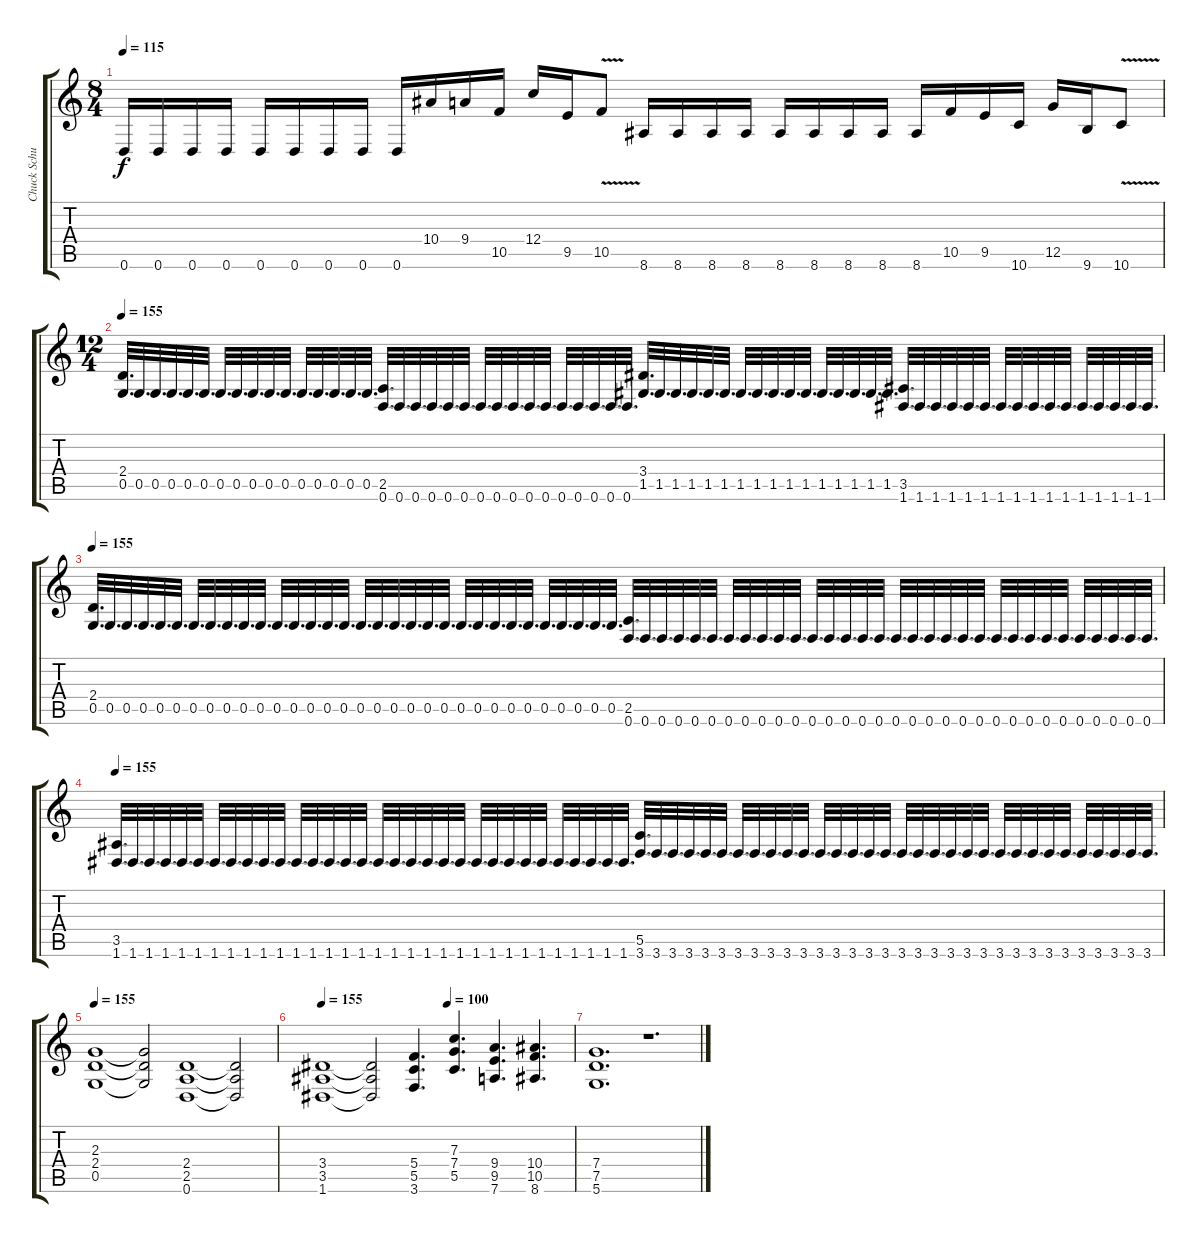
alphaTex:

\track ("Chuck Schuldiner" "Chuck Schu") {instrument distortionguitar}
\staff {score tabs}
\tuning (D4 A3 F3 C3 G2 D2) {hide}
\ts (8 4)
\tempo 115
\clef g2
\ks c
0.6.16{dy f} 0.6.16 0.6.16 0.6.16 0.6.16 0.6.16 0.6.16 0.6.16 0.6.16 10.4.16 9.4.16 10.5.16 12.4.16 9.5.16 10.5{v}.8 8.6.16 8.6.16 8.6.16 8.6.16 8.6.16 8.6.16 8.6.16 8.6.16 8.6.16 10.5.16 9.5.16 10.6.16 12.5.16 9.6.16 10.6{v}.8 |
\ts (12 4)
\tempo 155
(2.4 0.5).32{d} 0.5.32{d} 0.5.32{d} 0.5.32{d} 0.5.32{d} 0.5.32{d} 0.5.32{d} 0.5.32{d} 0.5.32{d} 0.5.32{d} 0.5.32{d} 0.5.32{d} 0.5.32{d} 0.5.32{d} 0.5.32{d} 0.5.32{d} (2.5 0.6).32{d} 0.6.32{d} 0.6.32{d} 0.6.32{d} 0.6.32{d} 0.6.32{d} 0.6.32{d} 0.6.32{d} 0.6.32{d} 0.6.32{d} 0.6.32{d} 0.6.32{d} 0.6.32{d} 0.6.32{d} 0.6.32{d} 0.6.32{d} (3.4 1.5).32{d} 1.5.32{d} 1.5.32{d} 1.5.32{d} 1.5.32{d} 1.5.32{d} 1.5.32{d} 1.5.32{d} 1.5.32{d} 1.5.32{d} 1.5.32{d} 1.5.32{d} 1.5.32{d} 1.5.32{d} 1.5.32{d} 1.5.32{d} (3.5 1.6).32{d} 1.6.32{d} 1.6.32{d} 1.6.32{d} 1.6.32{d} 1.6.32{d} 1.6.32{d} 1.6.32{d} 1.6.32{d} 1.6.32{d} 1.6.32{d} 1.6.32{d} 1.6.32{d} 1.6.32{d} 1.6.32{d} 1.6.32{d} |
\tempo 155
(2.4 0.5).32{d} 0.5.32{d} 0.5.32{d} 0.5.32{d} 0.5.32{d} 0.5.32{d} 0.5.32{d} 0.5.32{d} 0.5.32{d} 0.5.32{d} 0.5.32{d} 0.5.32{d} 0.5.32{d} 0.5.32{d} 0.5.32{d} 0.5.32{d} 0.5.32{d} 0.5.32{d} 0.5.32{d} 0.5.32{d} 0.5.32{d} 0.5.32{d} 0.5.32{d} 0.5.32{d} 0.5.32{d} 0.5.32{d} 0.5.32{d} 0.5.32{d} 0.5.32{d} 0.5.32{d} 0.5.32{d} 0.5.32{d} (2.5 0.6).32{d} 0.6.32{d} 0.6.32{d} 0.6.32{d} 0.6.32{d} 0.6.32{d} 0.6.32{d} 0.6.32{d} 0.6.32{d} 0.6.32{d} 0.6.32{d} 0.6.32{d} 0.6.32{d} 0.6.32{d} 0.6.32{d} 0.6.32{d} 0.6.32{d} 0.6.32{d} 0.6.32{d} 0.6.32{d} 0.6.32{d} 0.6.32{d} 0.6.32{d} 0.6.32{d} 0.6.32{d} 0.6.32{d} 0.6.32{d} 0.6.32{d} 0.6.32{d} 0.6.32{d} 0.6.32{d} 0.6.32{d} |
\tempo 155
(3.5 1.6).32{d} 1.6.32{d} 1.6.32{d} 1.6.32{d} 1.6.32{d} 1.6.32{d} 1.6.32{d} 1.6.32{d} 1.6.32{d} 1.6.32{d} 1.6.32{d} 1.6.32{d} 1.6.32{d} 1.6.32{d} 1.6.32{d} 1.6.32{d} 1.6.32{d} 1.6.32{d} 1.6.32{d} 1.6.32{d} 1.6.32{d} 1.6.32{d} 1.6.32{d} 1.6.32{d} 1.6.32{d} 1.6.32{d} 1.6.32{d} 1.6.32{d} 1.6.32{d} 1.6.32{d} 1.6.32{d} 1.6.32{d} (5.5 3.6).32{d} 3.6.32{d} 3.6.32{d} 3.6.32{d} 3.6.32{d} 3.6.32{d} 3.6.32{d} 3.6.32{d} 3.6.32{d} 3.6.32{d} 3.6.32{d} 3.6.32{d} 3.6.32{d} 3.6.32{d} 3.6.32{d} 3.6.32{d} 3.6.32{d} 3.6.32{d} 3.6.32{d} 3.6.32{d} 3.6.32{d} 3.6.32{d} 3.6.32{d} 3.6.32{d} 3.6.32{d} 3.6.32{d} 3.6.32{d} 3.6.32{d} 3.6.32{d} 3.6.32{d} 3.6.32{d} 3.6.32{d} |
\tempo 155
(2.3 2.4 0.5).1 (2.3{t} 2.4{t} 0.5{t}).2 (2.4 2.5 0.6).1 (2.4{t} 2.5{t} 0.6{t}).2 |
\tempo (100 0.5)
\tempo 155
(3.4 3.5 1.6).1 (3.4{t} 3.5{t} 1.6{t}).2 (5.4 5.5 3.6).4{d} (7.3 7.4 5.5).4{d} (9.4 9.5 7.6).4{d} (10.4 10.5 8.6).4{d} |
(7.4 7.5 5.6).1{d} r.1{d}
